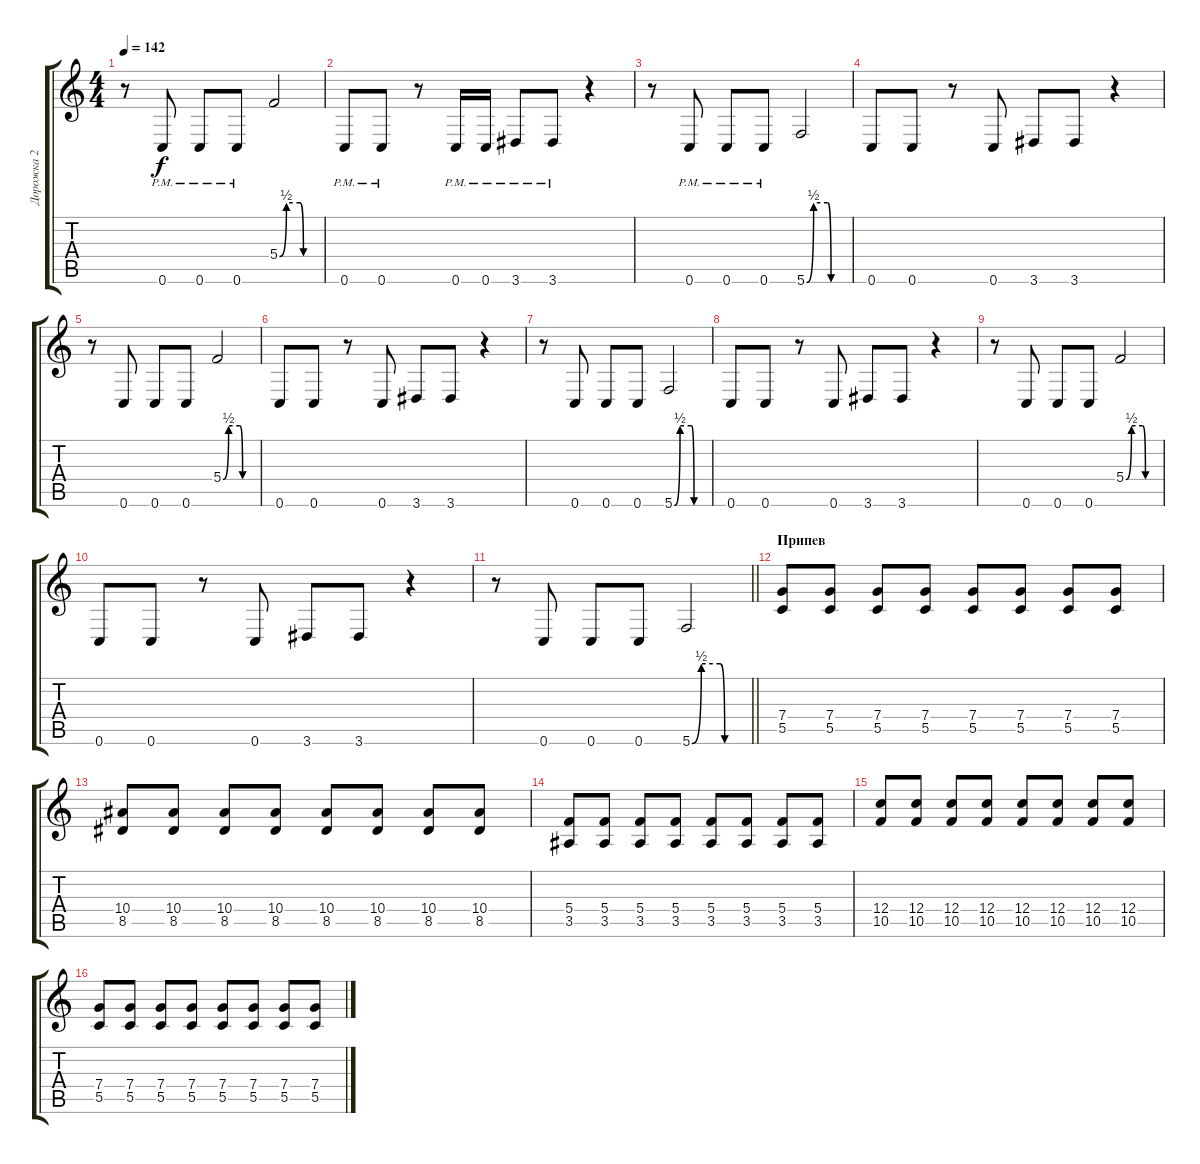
\track ("Дорожка 2" "Дорожка 2") {instrument overdrivenguitar}
\staff {score tabs}
\tuning (D4 A3 F3 C3 G2 C2) {hide}
\ts (4 4)
\tempo 142
\clef g2
\ks c
r.8{dy f} 0.6{pm}.8 0.6{pm}.8 0.6{pm}.8 5.4{be (custom 0 0 10 2 30 2 35 0 60 0)}.2 |
0.6{pm}.8 0.6{pm}.8 r.8 0.6{pm}.16 0.6{pm}.16 3.6{pm}.8 3.6{pm}.8 r.4 |
r.8 0.6{pm}.8 0.6{pm}.8 0.6{pm}.8 5.6{be (custom 0 0 10 2 30 2 35 0 60 0)}.2 |
0.6.8 0.6.8 r.8 0.6.8 3.6.8 3.6.8 r.4 |
r.8 0.6.8 0.6.8 0.6.8 5.4{be (custom 0 0 10 2 30 2 35 0 60 0)}.2 |
0.6.8 0.6.8 r.8 0.6.8 3.6.8 3.6.8 r.4 |
r.8 0.6.8 0.6.8 0.6.8 5.6{be (custom 0 0 10 2 30 2 35 0 60 0)}.2 |
0.6.8 0.6.8 r.8 0.6.8 3.6.8 3.6.8 r.4 |
r.8 0.6.8 0.6.8 0.6.8 5.4{be (custom 0 0 10 2 30 2 35 0 60 0)}.2 |
0.6.8 0.6.8 r.8 0.6.8 3.6.8 3.6.8 r.4 |
\barLineRight lightlight
r.8 0.6.8 0.6.8 0.6.8 5.6{be (custom 0 0 10 2 30 2 35 0 60 0)}.2 |
\section ("" "Припев")
(7.4 5.5).8 (7.4 5.5).8 (7.4 5.5).8 (7.4 5.5).8 (7.4 5.5).8 (7.4 5.5).8 (7.4 5.5).8 (7.4 5.5).8 |
(10.4 8.5).8 (10.4 8.5).8 (10.4 8.5).8 (10.4 8.5).8 (10.4 8.5).8 (10.4 8.5).8 (10.4 8.5).8 (10.4 8.5).8 |
(5.4 3.5).8 (5.4 3.5).8 (5.4 3.5).8 (5.4 3.5).8 (5.4 3.5).8 (5.4 3.5).8 (5.4 3.5).8 (5.4 3.5).8 |
(12.4 10.5).8 (12.4 10.5).8 (12.4 10.5).8 (12.4 10.5).8 (12.4 10.5).8 (12.4 10.5).8 (12.4 10.5).8 (12.4 10.5).8 |
(7.4 5.5).8 (7.4 5.5).8 (7.4 5.5).8 (7.4 5.5).8 (7.4 5.5).8 (7.4 5.5).8 (7.4 5.5).8 (7.4 5.5).8
